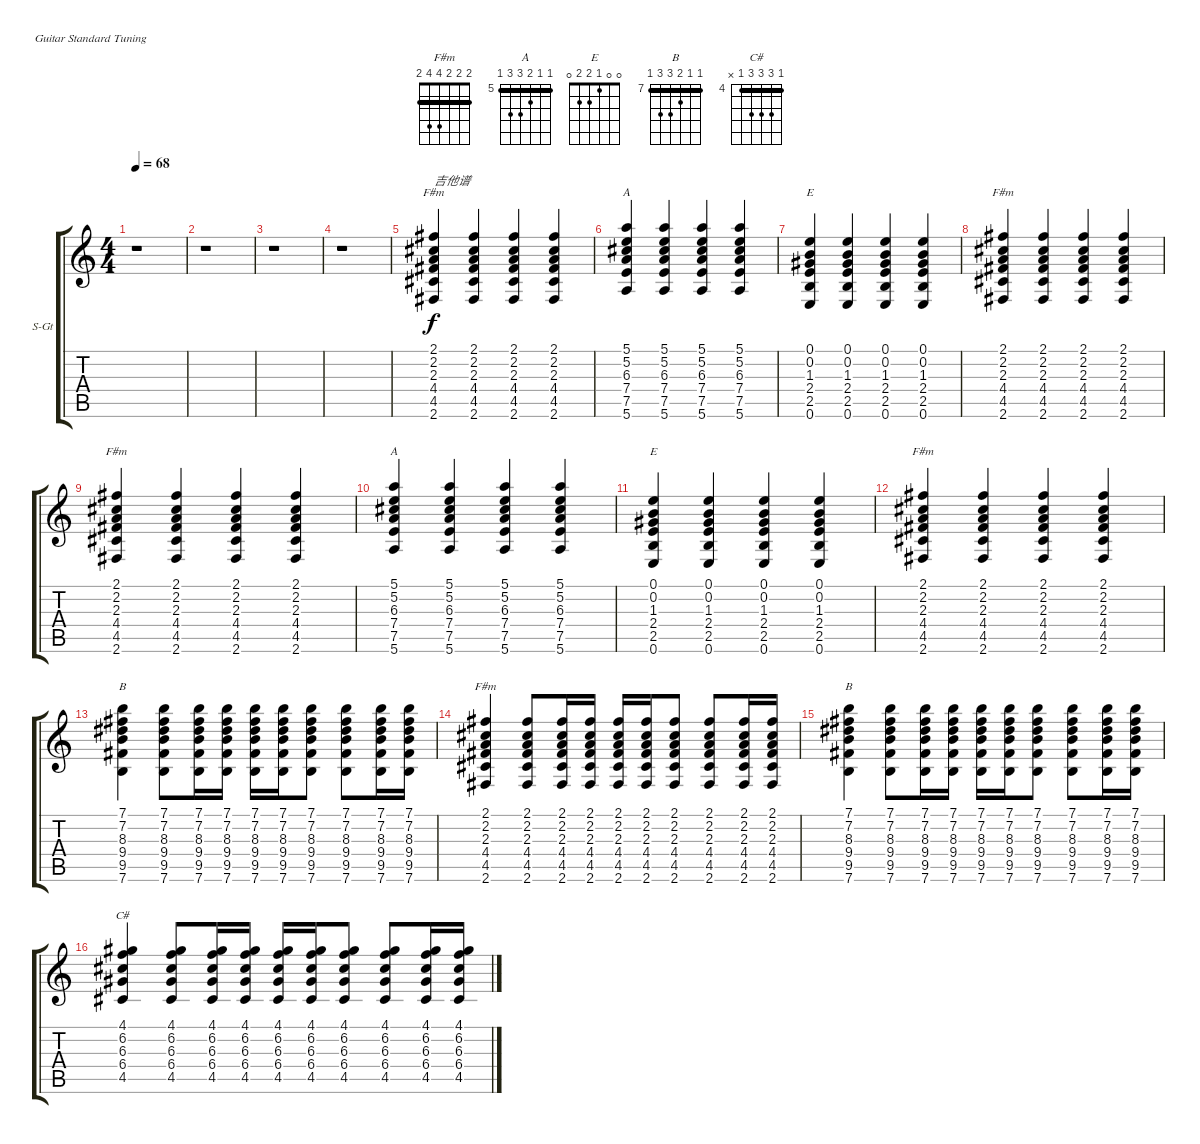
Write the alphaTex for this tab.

\bracketExtendMode groupsimilarinstruments
\firstSystemTrackNameOrientation horizontal
\otherSystemsTrackNameOrientation horizontal
\track ("节奏—黄家驹" "S-Gt") {instrument acousticguitarsteel}
\staff {score tabs}
\tuning (E4 B3 G3 D3 A2 E2)
\chord ("F#m" 2 2 2 4 4 2) {showfingering false barre (2 2 2)}
\chord ("A" 5 5 6 7 7 5) {firstfret 5 showfingering false barre (5 5)}
\chord ("E" 0 0 1 2 2 0) {showfingering false}
\chord ("B" 7 7 8 9 9 7) {firstfret 7 showfingering false barre (7 7)}
\chord ("C#" 4 6 6 6 4 x) {firstfret 4 showfingering false barre 4}
\ts (4 4)
\beaming (8 2 2 2 2)
\tempo 68
\clef g2
\ks c
r.1{dy f instrument acousticguitarsteel} |
r.1 |
r.1 |
r.1 |
(2.1 2.2 2.3 4.4 4.5 2.6).4{ch "F#m" txt "吉他谱"} (2.1 2.2 2.3 4.4 4.5 2.6).4 (2.1 2.2 2.3 4.4 4.5 2.6).4 (2.1 2.2 2.3 4.4 4.5 2.6).4 |
(5.1 5.2 6.3 7.4 7.5 5.6).4{ch "A"} (5.1 5.2 6.3 7.4 7.5 5.6).4 (5.1 5.2 6.3 7.4 7.5 5.6).4 (5.1 5.2 6.3 7.4 7.5 5.6).4 |
(0.1 0.2 1.3 2.4 2.5 0.6).4{ch "E"} (0.1 0.2 1.3 2.4 2.5 0.6).4 (0.1 0.2 1.3 2.4 2.5 0.6).4 (0.1 0.2 1.3 2.4 2.5 0.6).4 |
(2.1 2.2 2.3 4.4 4.5 2.6).4{ch "F#m"} (2.1 2.2 2.3 4.4 4.5 2.6).4 (2.1 2.2 2.3 4.4 4.5 2.6).4 (2.1 2.2 2.3 4.4 4.5 2.6).4 |
(2.1 2.2 2.3 4.4 4.5 2.6).4{ch "F#m"} (2.1 2.2 2.3 4.4 4.5 2.6).4 (2.1 2.2 2.3 4.4 4.5 2.6).4 (2.1 2.2 2.3 4.4 4.5 2.6).4 |
(5.1 5.2 6.3 7.4 7.5 5.6).4{ch "A"} (5.1 5.2 6.3 7.4 7.5 5.6).4 (5.1 5.2 6.3 7.4 7.5 5.6).4 (5.1 5.2 6.3 7.4 7.5 5.6).4 |
(0.1 0.2 1.3 2.4 2.5 0.6).4{ch "E"} (0.1 0.2 1.3 2.4 2.5 0.6).4 (0.1 0.2 1.3 2.4 2.5 0.6).4 (0.1 0.2 1.3 2.4 2.5 0.6).4 |
(2.1 2.2 2.3 4.4 4.5 2.6).4{ch "F#m"} (2.1 2.2 2.3 4.4 4.5 2.6).4 (2.1 2.2 2.3 4.4 4.5 2.6).4 (2.1 2.2 2.3 4.4 4.5 2.6).4 |
(7.1 7.2 8.3 9.4 9.5 7.6).4{ch "B"} (7.1 7.2 8.3 9.4 9.5 7.6).8 (7.1 7.2 8.3 9.4 9.5 7.6).16 (7.1 7.2 8.3 9.4 9.5 7.6).16 (7.1 7.2 8.3 9.4 9.5 7.6).16 (7.1 7.2 8.3 9.4 9.5 7.6).16 (7.1 7.2 8.3 9.4 9.5 7.6).8 (7.1 7.2 8.3 9.4 9.5 7.6).8 (7.1 7.2 8.3 9.4 9.5 7.6).16 (7.1 7.2 8.3 9.4 9.5 7.6).16 |
(2.1 2.2 2.3 4.4 4.5 2.6).4{ch "F#m"} (2.1 2.2 2.3 4.4 4.5 2.6).8 (2.1 2.2 2.3 4.4 4.5 2.6).16 (2.1 2.2 2.3 4.4 4.5 2.6).16 (2.1 2.2 2.3 4.4 4.5 2.6).16 (2.1 2.2 2.3 4.4 4.5 2.6).16 (2.1 2.2 2.3 4.4 4.5 2.6).8 (2.1 2.2 2.3 4.4 4.5 2.6).8 (2.1 2.2 2.3 4.4 4.5 2.6).16 (2.1 2.2 2.3 4.4 4.5 2.6).16 |
(7.1 7.2 8.3 9.4 9.5 7.6).4{ch "B"} (7.1 7.2 8.3 9.4 9.5 7.6).8 (7.1 7.2 8.3 9.4 9.5 7.6).16 (7.1 7.2 8.3 9.4 9.5 7.6).16 (7.1 7.2 8.3 9.4 9.5 7.6).16 (7.1 7.2 8.3 9.4 9.5 7.6).16 (7.1 7.2 8.3 9.4 9.5 7.6).8 (7.1 7.2 8.3 9.4 9.5 7.6).8 (7.1 7.2 8.3 9.4 9.5 7.6).16 (7.1 7.2 8.3 9.4 9.5 7.6).16 |
(4.1 6.2 6.3 6.4 4.5).4{ch "C#"} (4.1 6.2 6.3 6.4 4.5).8 (4.1 6.2 6.3 6.4 4.5).16 (4.1 6.2 6.3 6.4 4.5).16 (4.1 6.2 6.3 6.4 4.5).16 (4.1 6.2 6.3 6.4 4.5).16 (4.1 6.2 6.3 6.4 4.5).8 (4.1 6.2 6.3 6.4 4.5).8 (4.1 6.2 6.3 6.4 4.5).16 (4.1 6.2 6.3 6.4 4.5).16
